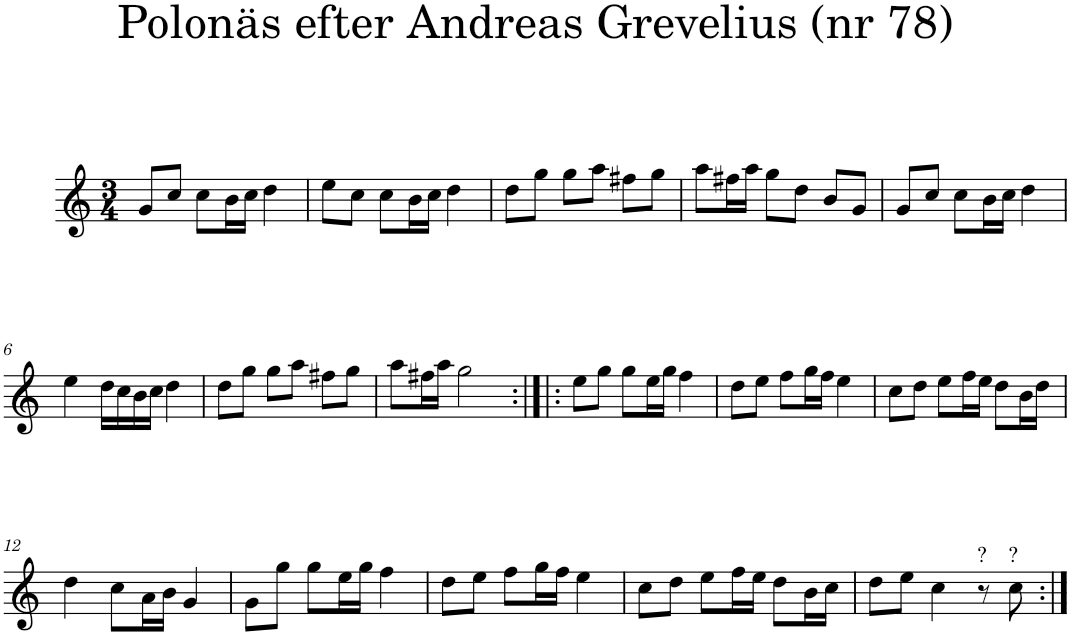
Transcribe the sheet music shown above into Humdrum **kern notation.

**kern
*part1
*staff1
*I"Piano
*I'Pno
*clefG2
*k[]
*M3/4
=1
8g/L
8cc/J
8cc\L
16b\L
16cc\JJ
4dd\
=2
8ee\L
8cc\J
8cc\L
16b\L
16cc\JJ
4dd\
=3
8dd\L
8gg\J
8gg\L
8aa\J
8ff#X\L
8gg\J
=4
8aa\L
16ff#X\L
16aa\JJ
8gg\L
8dd\J
8b/L
8g/J
=5
8g/L
8cc/J
8cc\L
16b\L
16cc\JJ
4dd\
!!LO:LB:g=z
=6
4ee\
16dd\LL
16cc\
16b\
16cc\JJ
4dd\
=7
8dd\L
8gg\J
8gg\L
8aa\J
8ff#X\L
8gg\J
=8
8aa\L
16ff#X\L
16aa\JJ
2gg\
=9:|!|:
8ee\L
8gg\J
8gg\L
16ee\L
16gg\JJ
4ff\
=10
8dd\L
8ee\J
8ff\L
16gg\L
16ff\JJ
4ee\
=11
8cc\L
8dd\J
8ee\L
16ff\L
16ee\JJ
8dd\L
16b\L
16dd\JJ
!!LO:LB:g=z
=12
4dd\
8cc\L
16a\L
16b\JJ
4g/
=13
8g\L
8gg\J
8gg\L
16ee\L
16gg\JJ
4ff\
=14
8dd\L
8ee\J
8ff\L
16gg\L
16ff\JJ
4ee\
=15
8cc\L
8dd\J
8ee\L
16ff\L
16ee\JJ
8dd\L
16b\L
16cc\JJ
=16
8dd\L
8ee\J
4cc\
!LO:TX:a:t=?
8r
!LO:TX:a:t=?
8cc\
=:|!
*-
